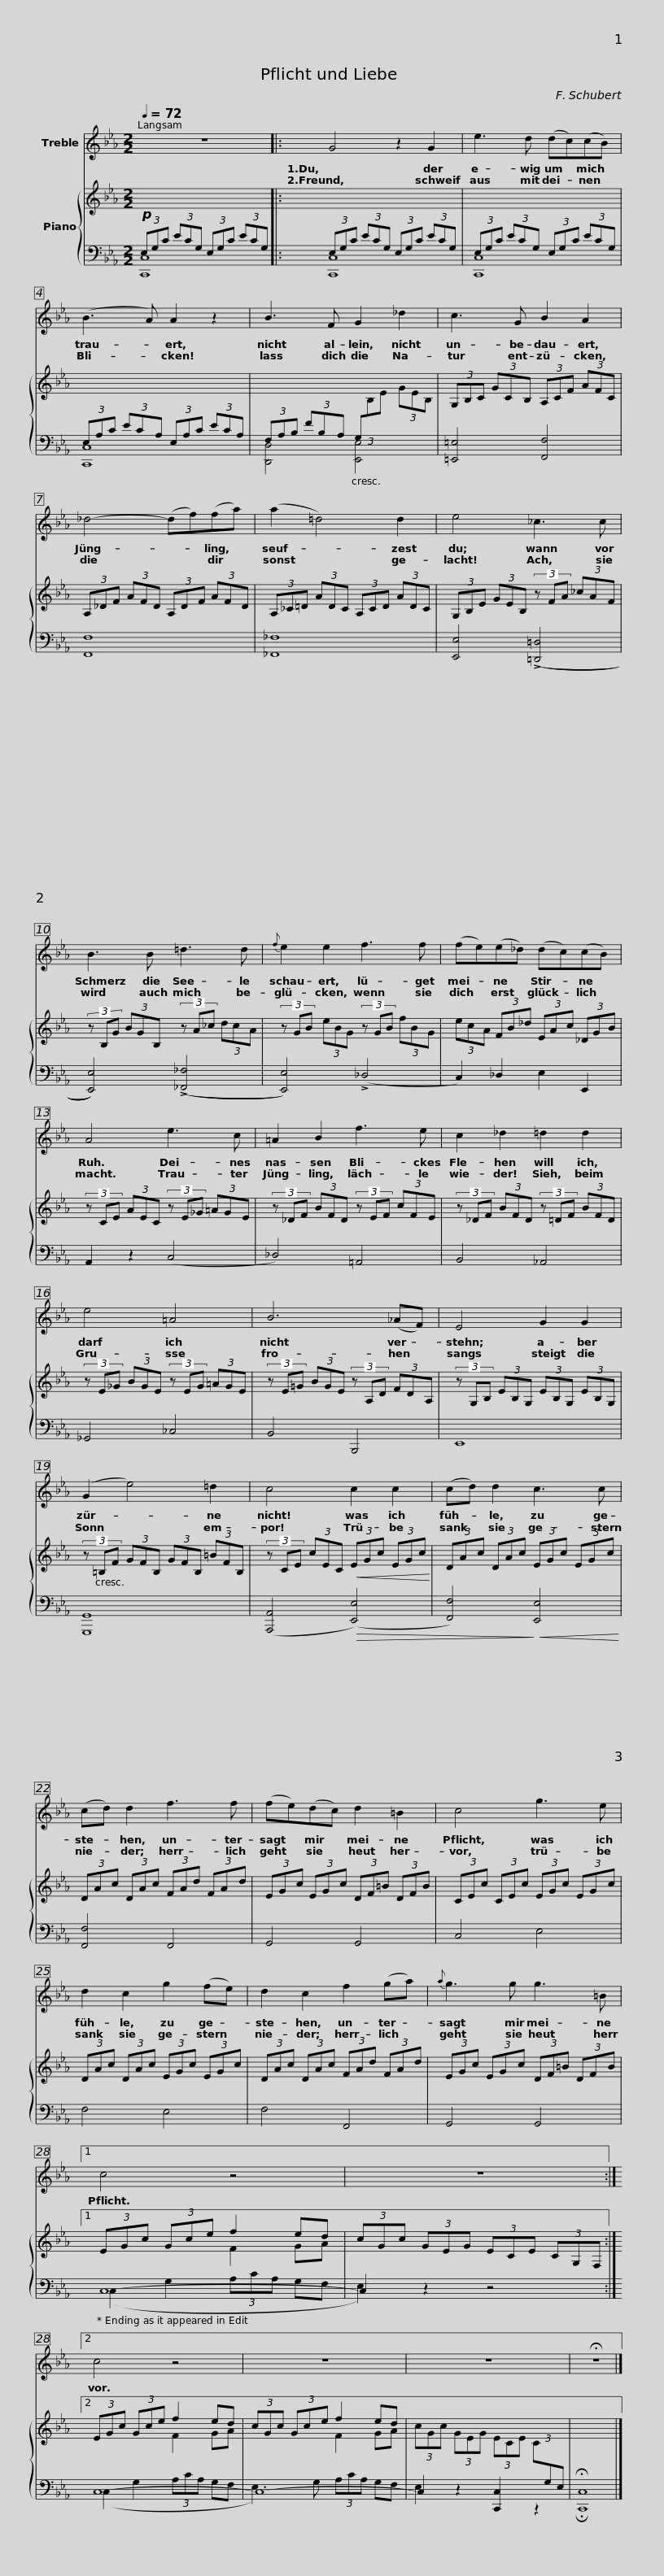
X:1
%%score 1 { ( 2 4 ) | ( 3 5 ) }
L:1/8
Q:1/4=72
M:2/2
I:linebreak $
K:Cmin
V:1 treble
V:2 treble
V:4 treble
V:3 bass
V:5 bass
V:1
 z8 |: G4 z2 G2 | e3 d (dc)(cB) |$ (B3 A) A2 z2 | B3 F G2 _d2 | %5
 c3 G B2 A2 |$ _d4- (df)(fa) | (a2 =d4) d2 | e4 _c3 c |$ B3 B =d3 d | %10
{f} e2 e2 f3 f | (fe)(e_d) (dc)(cB) |$ A4 e3 c | =A2 B2 f3 e | c2 _d2 =d2 d2 |$ %15
 e4 =A4 | B6 (_AF) | E4 G2 G2 |$ (G2 e4) =d2 | c4 c2 c2 | %20
 (cd) d2 c3 c |$ (cd) d2 f3 f | (fe)(dc) d2 =B2 | c4 g3 e |$ d2 c2 g2 (fe) | %25
 d2 c2 f2 (ga) |{a} g3 g g3 =B |1$ c4 z4 | z8 :|2 c4 z4 | %30
 z8 |$ z8 |$ !fermata!z8 |] %33
V:2
!p![I:staff +1] (3E,G,C (3ECG, (3E,G,C (3ECG, |: (3E,G,C (3ECG, (3E,G,C (3ECG, | (3E,G,C (3ECG, (3E,G,C (3ECG, |$ (3E,A,C (3ECA, (3E,A,C (3ECA, | (3F,A,B, (3FB,A, (3G,[I:staff -1]B,E (3GEB, | %5
 (3G,B,C (3GCB, (3A,CF (3AFC |$ (3A,_DF (3AFD (3A,DF (3AFD | (3A,_C=D (3ADC (3A,CD (3ADC | (3G,B,E (3GEB, (3z FA (3_cAF |$ (3z B,G (3BGB, (3z A_c (3dcA | %10
 (3z GB (3eBG (3z GB (3fBG | (3ecA (3FB_d (3EAc (3_DGB |$ (3z CE (3AEC (3z E_G (3=AGE | (3z _DF (3BFD (3z EF (3cFE | (3z _DF (3BFD (3z =DF (3BFD |$ %15
 (3z E_G (3BGE (3z EG (3=AGE | (3z E=G (3BGE (3z A,D (3FDA, | (3z G,B, (3EB,G, (3EB,G, (3EB,G, |$ (3z =B,F (3GFB, (3GFB, (3=BFB, | (3z CE (3cEC!<(! (3EGc (3EGc!<)! | %20
 (3DAc (3DAc (3EGc (3EGc |$ (3DAc (3DAc (3FAd (3FAd | (3EGc (3EGc (3DF=B (3DFB | (3CEc (3CEc (3EGc (3EGc |$ (3DAc (3DAc (3EGc (3EGc | %25
 (3DAc (3DAc (3FAd (3FAd | (3EGc (3EGc (3DF=B (3DFB |1$ (3EGc (3Gce f2 ed | (3cGc (3GEG (3ECE (3CG,F, :|2 (3EGc (3Gce f2 ed | %30
 (3cGc (3Gce f2 ed |$ (3cGc (3GEG (3ECE (3C[I:staff +1]G,E, |$ !fermata!C,8 |] %33
V:3
 [C,,C,]8 |: [C,,C,]8 | [C,,C,]8 |$ [C,,C,]8 | [D,,D,]4 [E,,E,]4 | %5
 [=E,,=E,]4 [F,,F,]4 |$ [F,,F,]8 | [_F,,_F,]8 | [E,,E,]4 (((!>![=D,,=D,]4 |$ [E,,E,]4))) ((!>![_F,,_F,]4 | %10
 [E,,E,]4)) (!>!_D,4 | C,2) _D,2 E,2 E,,2 |$ A,,2 z2 (C,4 | _D,4) =A,,4 | B,,4 _A,,4 |$ %15
 _G,,4 _C,4 | B,,4 B,,,4 | E,,8 |$ [G,,,G,,]8 | ([A,,,A,,]4!>(! ([E,,E,]4) | %20
 [F,,F,]4)!>)!!<(! [E,,E,]4!<)! |$ [F,,F,]4 F,,4 | G,,4 G,,4 | C,4 E,4 |$ F,4 E,4 | %25
 F,4 F,,4 | G,,4 G,,4 |1$ C,8- | C,2 z2 z4 :|2 C,8- | %30
 C,8- |$ C,2 z2 [C,,C,]2 z2 |$ !fermata!C,,8 |] %33
V:4
 x8 |: x8 | x8 |$ x8 | x8 | %5
 x8 |$ x8 | x8 | x8 |$ x8 | %10
 x8 | x8 |$ x8 | x8 | x8 |$ %15
 x8 | x8 | x8 |$ x8 | x8 | %20
 x8 |$ x8 | x8 | x8 |$ x8 | %25
 x8 | x8 |1$ x2 x2 F2 GA | x8 :|2 x2 x2 F2 GA | %30
 x2 x2 F2 GA |$ x8 |$ x8 |] %33
V:5
 x8 |: x8 | x8 |$ x8 | x8 | %5
 x8 |$ x8 | x8 | x8 |$ x8 | %10
 x8 | x8 |$ x8 | x8 | x8 |$ %15
 x8 | x8 | x8 |$ x8 | x8 | %20
 x8 |$ x8 | x8 | x8 |$ x8 | %25
 x8 | x8 |1$ (C,2 G,2 (3A,CA, G,F, | E,2) x2 x4 :|2 (C,2 G,2 (3A,CA, G,F, | %30
 E,3) G, (3A,CA, G,F, |$ E,2 x2 x4 |$ x8 |] %33
